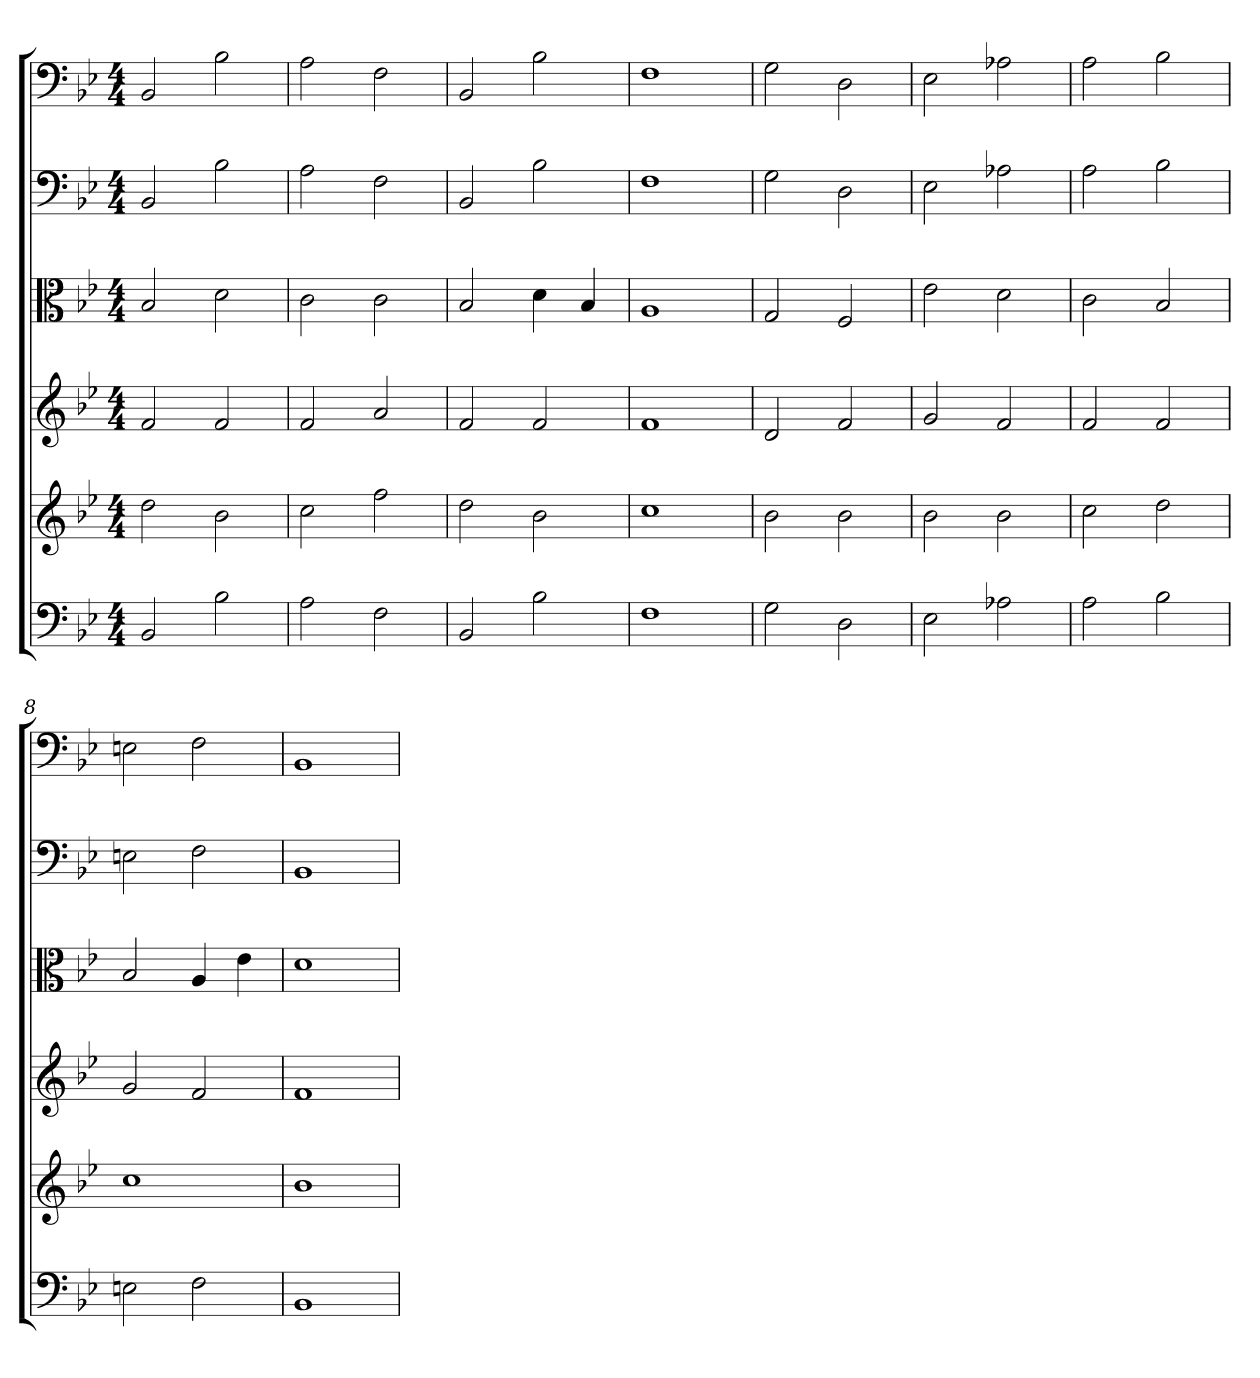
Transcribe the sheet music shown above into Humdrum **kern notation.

**kern	**kern	**kern	**kern	**kern	**kern
*part6	*part5	*part4	*part3	*part2	*part1
*staff6	*staff5	*staff4	*staff3	*staff2	*staff1
*clefF4	*	*	*clefC3	*clefF4	*clefF4
*k[b-e-]	*k[b-e-]	*k[b-e-]	*k[b-e-]	*k[b-e-]	*k[b-e-]
*B-:	*B-:	*B-:	*B-:	*B-:	*B-:
*M4/4	*M4/4	*M4/4	*M4/4	*M4/4	*M4/4
=1	=1	=1	=1	=1	=1
2BB-	2dd	2f	2B-	2BB-	2BB-
2B-	2b-	2f	2d	2B-	2B-
=2	=2	=2	=2	=2	=2
2A	2cc	2f	2c	2A	2A
2F	2ff	2a	2c	2F	2F
=3	=3	=3	=3	=3	=3
2BB-	2dd	2f	2B-	2BB-	2BB-
2B-	2b-	2f	4d	2B-	2B-
.	.	.	4B-	.	.
=4	=4	=4	=4	=4	=4
1F	1cc	1f	1A	1F	1F
=5	=5	=5	=5	=5	=5
2G	2b-	2d	2G	2G	2G
2D	2b-	2f	2F	2D	2D
=6	=6	=6	=6	=6	=6
2E-	2b-	2g	2e-	2E-	2E-
2A-X	2b-	2f	2d	2A-X	2A-X
=7	=7	=7	=7	=7	=7
2A	2cc	2f	2c	2A	2A
2B-	2dd	2f	2B-	2B-	2B-
=8	=8	=8	=8	=8	=8
2En	1cc	2g	2B-	2En	2En
2F	.	2f	4A	2F	2F
.	.	.	4e-	.	.
=9	=9	=9	=9	=9	=9
1BB-	1b-	1f	1d	1BB-	1BB-
=	=	=	=	=	=
*-	*-	*-	*-	*-	*-
